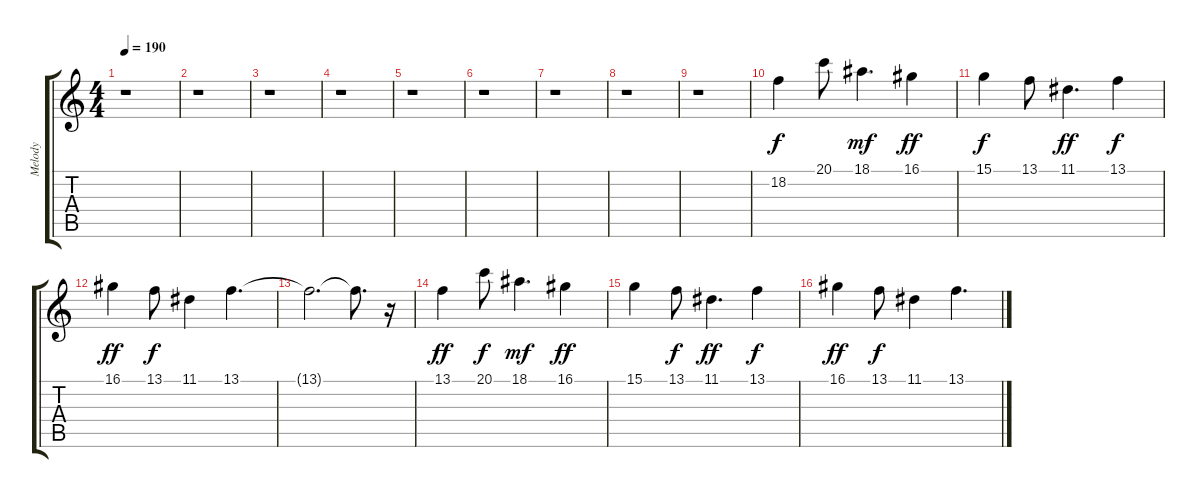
\track ("Melody" "Melody") {instrument flute}
\staff {score tabs}
\tuning (E4 B3 G3 D3 A2 E2) {hide}
\ts (4 4)
\tempo 190
\clef g2
\ks c
r.1{dy f} |
r.1 |
r.1 |
r.1 |
r.1 |
r.1 |
r.1 |
r.1 |
r.1 |
18.2.4 20.1.8 18.1.4{d dy mf} 16.1.4{dy ff} |
15.1.4{dy f} 13.1.8 11.1.4{d dy ff} 13.1.4{dy f} |
16.1.4{dy ff} 13.1.8{dy f} 11.1.4 13.1.4{d} |
13.1{t}.2{d} 13.1{t}.8{d} r.16 |
13.1.4{dy ff} 20.1.8{dy f} 18.1.4{d dy mf} 16.1.4{dy ff} |
15.1.4 13.1.8{dy f} 11.1.4{d dy ff} 13.1.4{dy f} |
16.1.4{dy ff} 13.1.8{dy f} 11.1.4 13.1.4{d}
